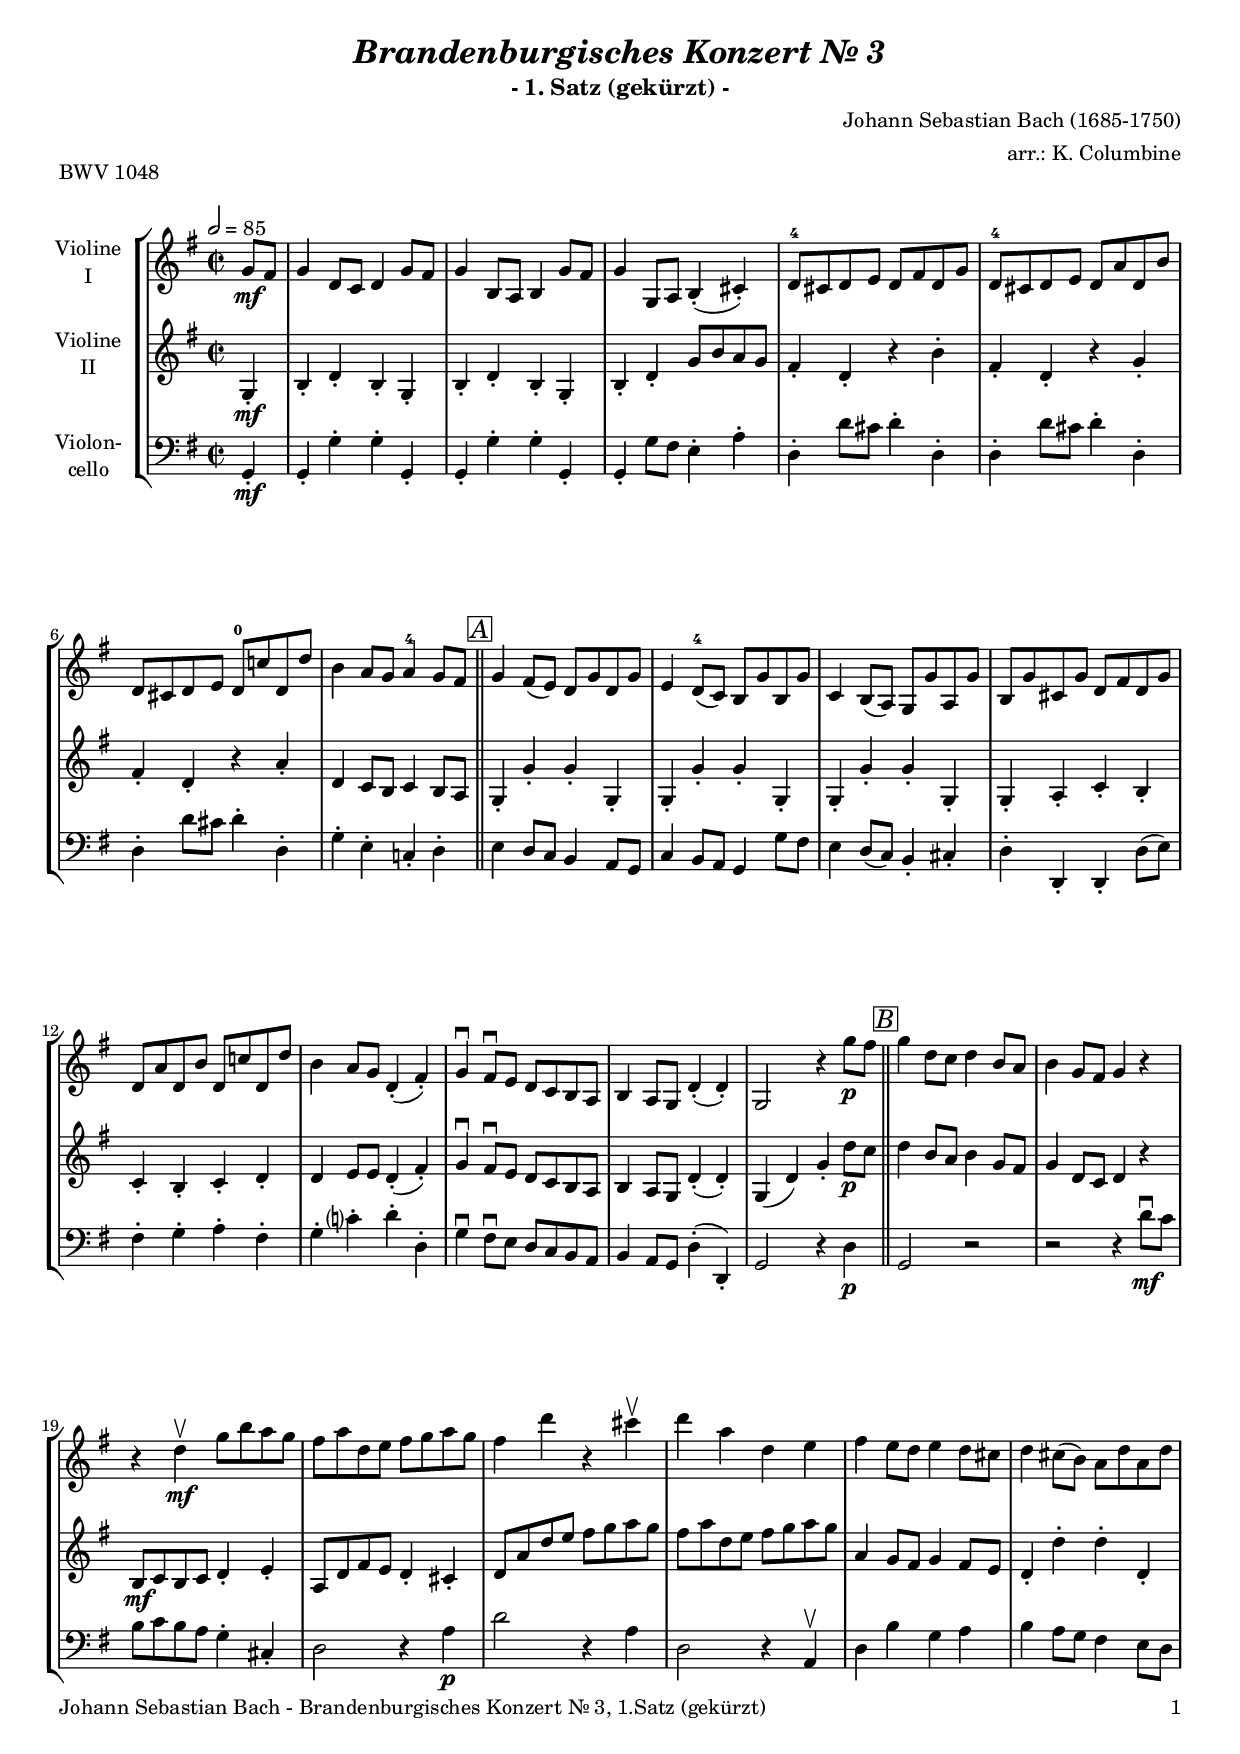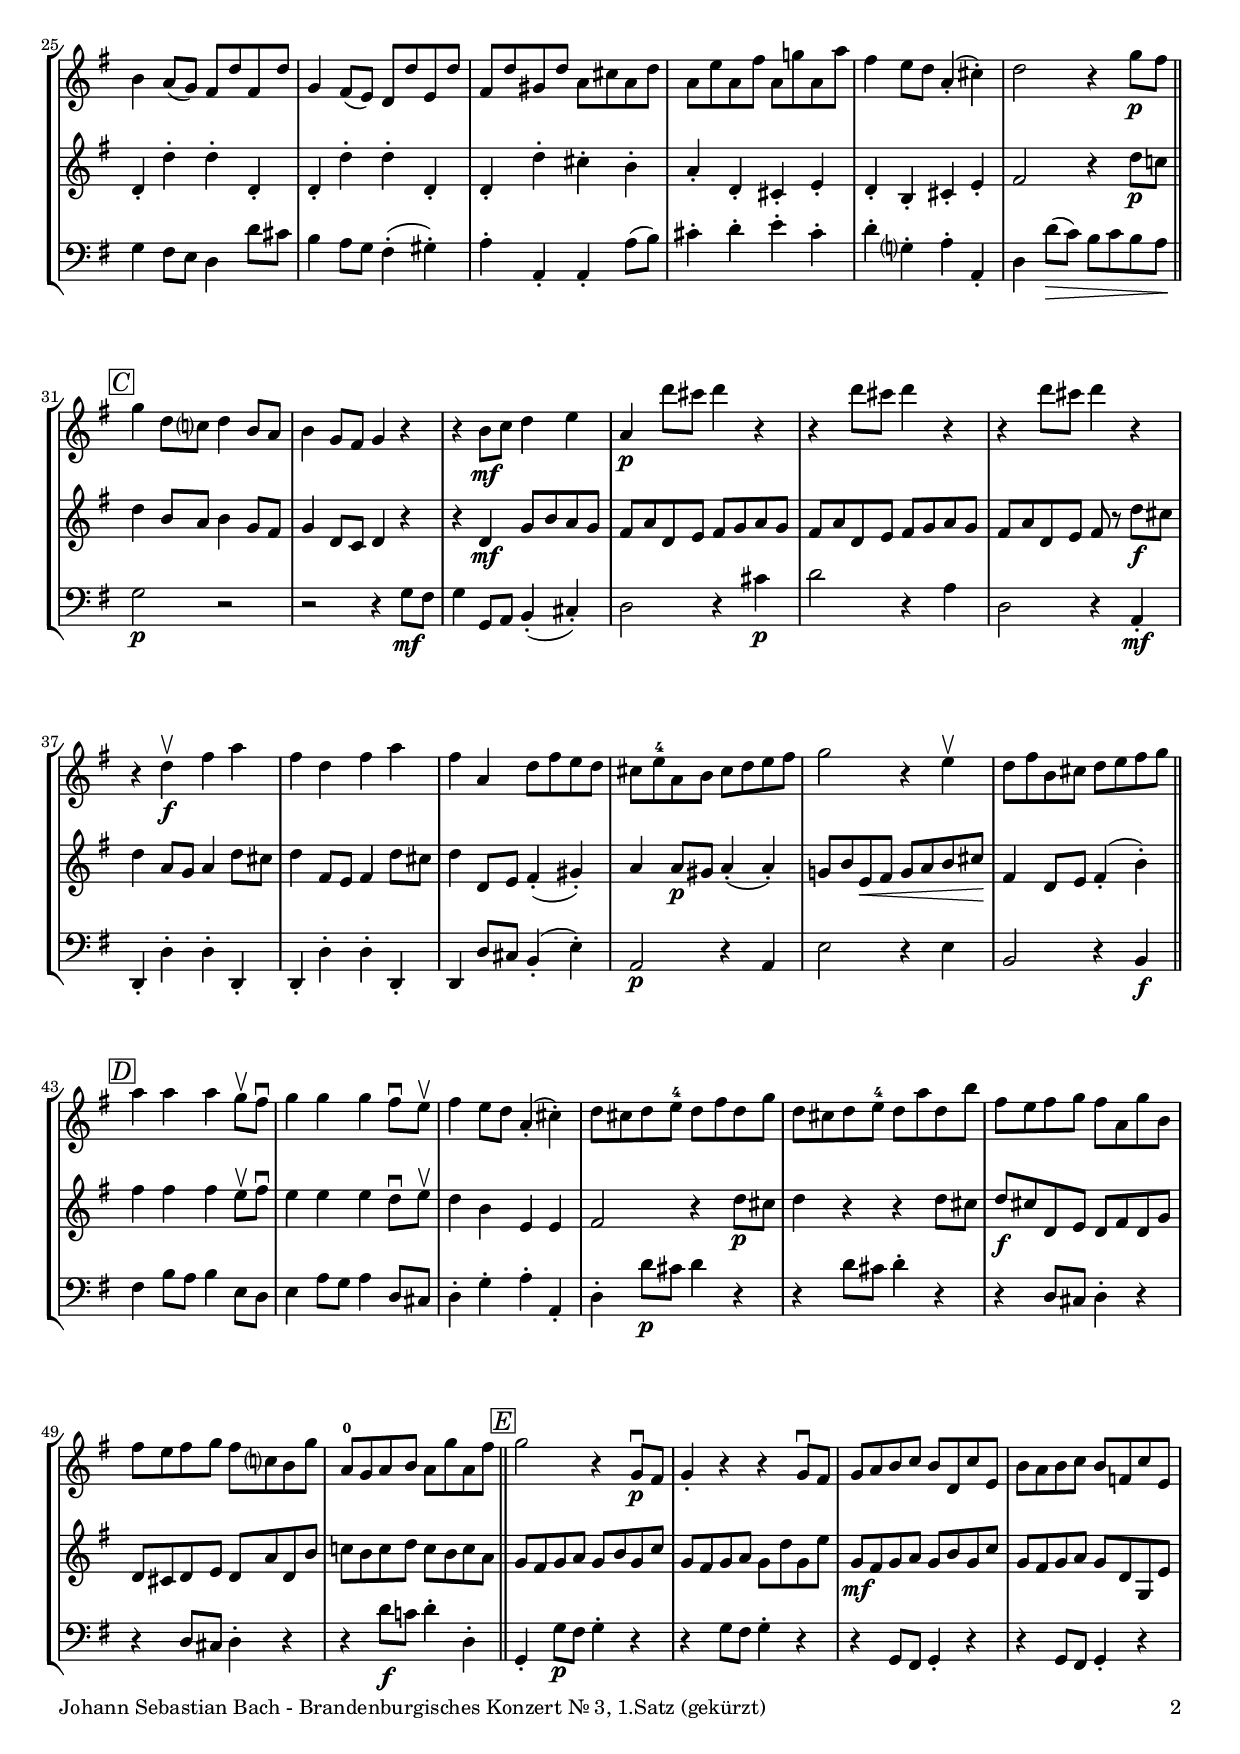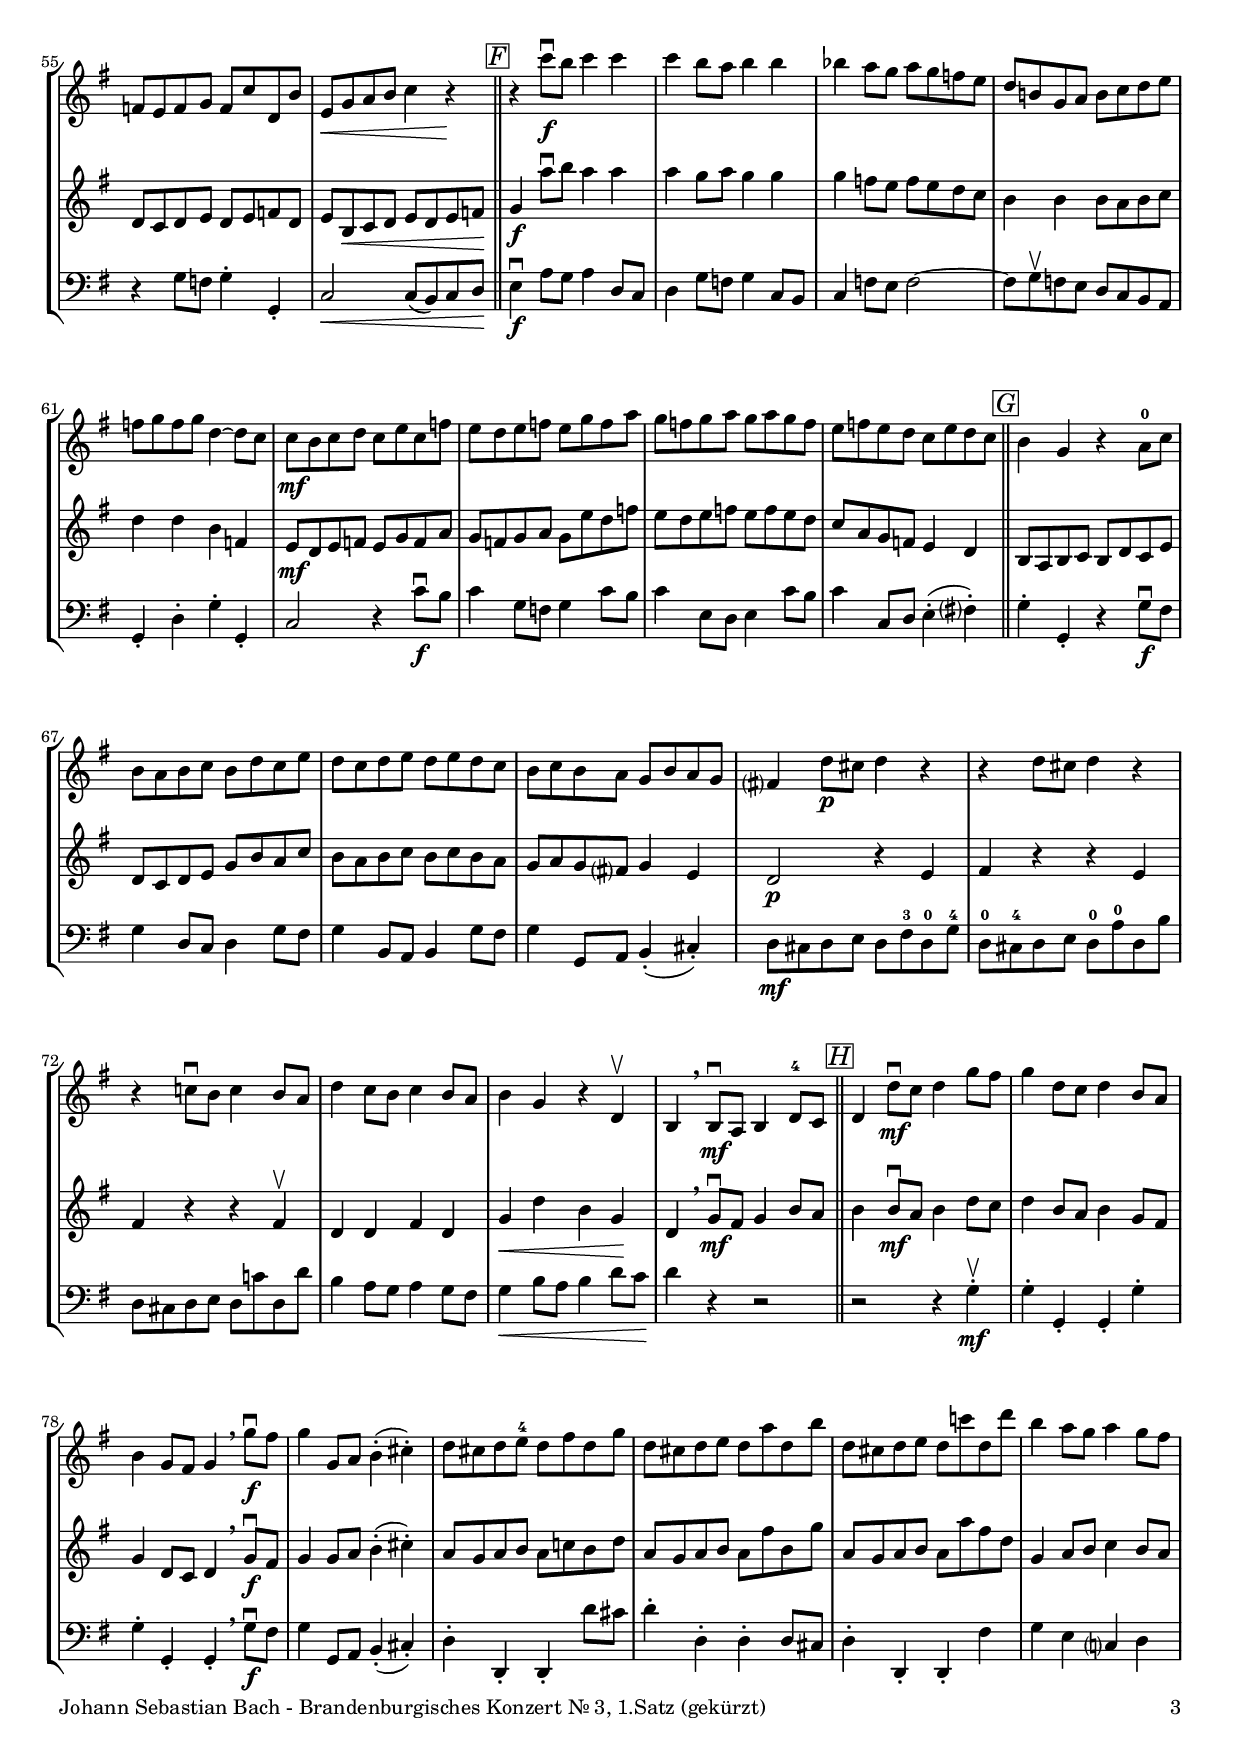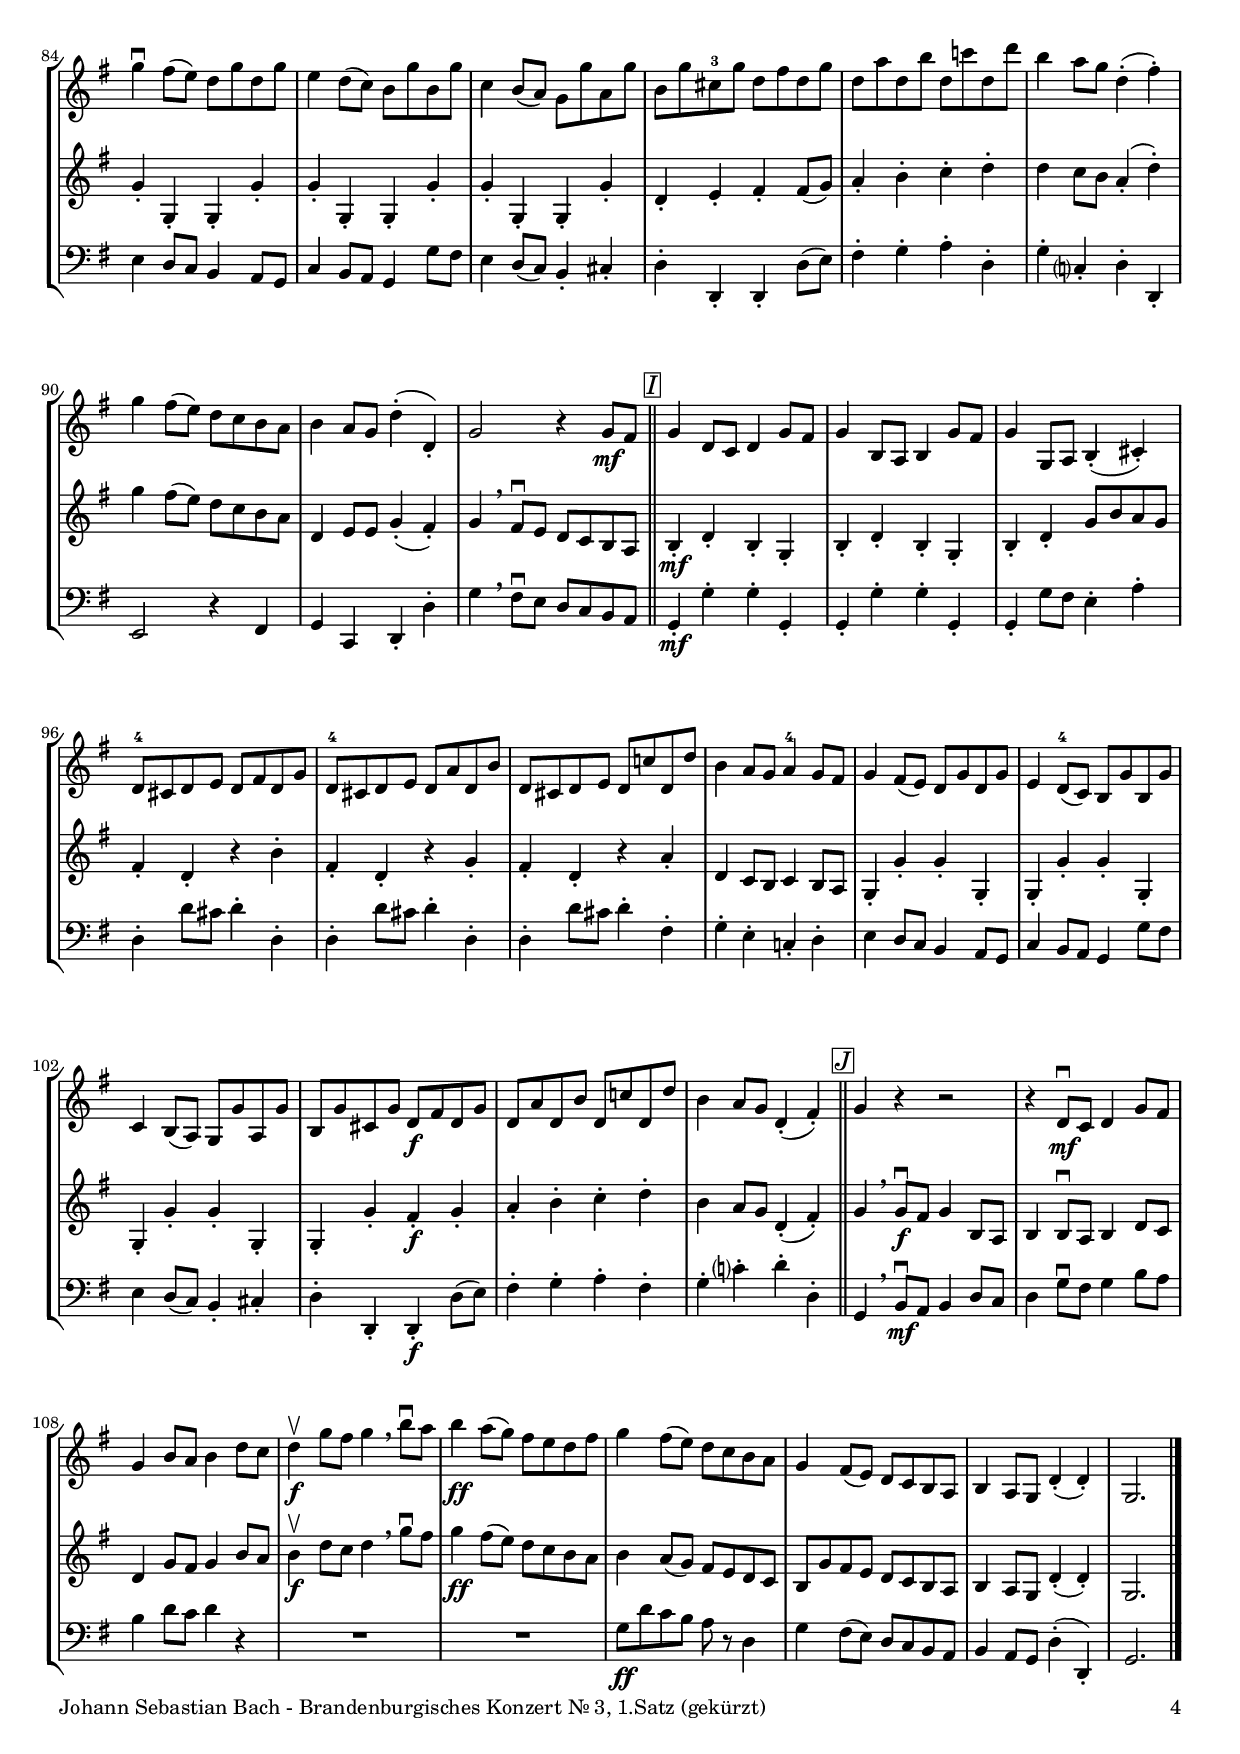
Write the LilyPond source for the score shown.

\version "2.24.4"
\include "deutsch.ly"
  
#(set-global-staff-size 17.8)

\header {
  title     = \markup \bold \italic "Brandenburgisches Konzert Nr. 3"
  subtitle  = "- 1. Satz (gekürzt) -"
  composer  = "Johann Sebastian Bach (1685-1750)"
  arranger  = "arr.: K. Columbine"
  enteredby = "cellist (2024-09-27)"
  piece     = "BWV 1048"
}

voiceconsts = {
  \key g \major
  \time 2/2
  \clef "treble"
%  \numericTimeSignature
  \compressEmptyMeasures
% Set default beaming for all staves
%  \set Timing.beamExceptions = #'()
%  \set Timing.baseMoment     = #(ly:make-moment 1 4)
%  \set Timing.beatStructure  = #'(1 1 1)
  \tempo 2=85
}

mivl = "violin"
miva = "viola"
mipz = "pizzicato strings"
mivc = "cello"

boxa = { \bar "||" \mark \markup \box \italic "A" }
boxb = { \bar "||" \mark \markup \box \italic "B" }
boxc = { \bar "||" \mark \markup \box \italic "C" }
boxd = { \bar "||" \mark \markup \box \italic "D" }
boxe = { \bar "||" \mark \markup \box \italic "E" }
boxf = { \bar "||" \mark \markup \box \italic "F" }
boxg = { \bar "||" \mark \markup \box \italic "G" }
boxh = { \bar "||" \mark \markup \box \italic "H" }
boxi = { \bar "||" \mark \markup \box \italic "I" }
boxj = { \bar "||" \mark \markup \box \italic "J" }

va = \relative c'' {
  \voiceconsts

  \partial 4 g8\mf fis
  g4 d8 c d4 g8 fis
  g4 h,8 a h4 g'8 fis
  g4 g,8 a h4(-. cis)-.

  d8-4 cis d e d fis d g
  d-4 cis d e d a' d, h'
  d, cis d e d-0 c'! d, d'

  h4 a8 g a4-4 g8 fis \boxa
  g4 fis8( e) d g d g
  e4 d8(-4 c) h g' h, g'
  c,4 h8( a) g g' a, g'

  h, g' cis, g' d fis d g
  d a' d, h' d, c'! d, d'
  h4 a8 g d4(-. fis)-.
  g\downbow fis8\downbow e d c h a

  h4 a8 g d'4(-. d)-.
  g,2 r4 g''8\p fis \boxb
  g4 d8 c d4 h8 a
  h4 g8 fis g4 r

  r d'\upbow\mf g8 h a g
  fis a d, e fis g a g
  fis4 d' r cis\upbow
  d a d, e

  fis e8 d e4 d8 cis
  d4 cis8( h) a d a d
  h4 a8( g) fis d' fis, d'
  g,4 fis8( e) d d' e, d'

  fis, d' gis, d' a cis a d
  a e' a, fis' a, g'! a, a'
  fis4 e8 d a4(-. cis)-.
  d2 r4 g8\p fis \boxc

  g4 d8 c? d4 h8 a
  h4 g8 fis g4 r
  r h8\mf c d4 e
  a,\p d'8 cis d4 r

  r d8 cis d4 r
  r d8 cis d4 r
  r d,\upbow\f fis a
  fis d fis a

  fis a, d8 fis e d
  cis e-4 a, h cis d e fis
  g2 r4 e\upbow
  d8 fis h, cis d e fis g \boxd

  a4 a a g8\upbow fis\downbow
  g4 g g fis8\downbow e\upbow
  fis4 e8 d a4(-. cis)-.
  d8 cis d e-4 d fis d g

  d cis d e-4 d a' d, h'
  fis e fis g fis a, g' h,
  fis' e fis g fis c? h g'

  a,-0 g a h a g' a, fis' \boxe
  g2 r4 g,8\downbow\p fis
  g4-. r r g8\downbow fis
  g a h c h d, c' e,

  h' a h c h f c' e,
  f e f g f c' d, h'
  e,\< g a h c4 r\! \boxf

  r c'8\downbow\f h c4 c
  c h8 a h4 h
  b a8 g a g f e
  d h! g a h c d e

  f g f g d4~ d8 c
  c\mf h c d c e c f
  e d e f e g f a

  g f g a g a g f
  e f e d c e d c \boxg
  h4 g r a8-0 c

  h a h c h d c e
  d c d e d e d c
  h c h a g h a g
  fis?4 d'8\p cis d4 r

  r d8 cis d4 r
  r c!8\downbow h c4 h8 a
  d4 c8 h c4 h8 a
  h4 g r d\upbow

  h \breathe h8\downbow\mf a h4 d8-4 c \boxh
  d4 d'8\downbow\mf c d4 g8 fis
  g4 d8 c d4 h8 a
  h4 g8 fis g4 \breathe g'8\downbow\f fis
  g4 g,8 a h4(-. cis)-.

  d8 cis d e-4 d fis d g
  d cis d e d a' d, h'
  d, cis d e d c'! d, d'

  h4 a8 g a4 g8 fis
  g4\downbow fis8( e) d g d g
  e4 d8( c) h g' h, g'
  c,4 h8( a) g g' a, g'

  h, g' cis,-3 g' d fis d g
  d a' d, h' d, c'! d, d'
  h4 a8 g d4(-. fis)-.
  g fis8( e) d c h a
  h4 a8 g d'4(-. d,)-.

  g2 r4 g8\mf fis
  g4 d8 c d4 g8 fis
  g4 h,8 a h4 g'8 fis
  g4 g,8 a h4(-. cis)-.

  d8-4 cis d e d fis d g
  d-4 cis d e d a' d, h'
  d, cis d e d c'! d, d'

  h4 a8 g a4-4 g8 fis
  g4 fis8( e) d g d g
  e4 d8(-4 c) h g' h, g'
  c,4 h8( a) g g' a, g'

  h, g' cis, g' d\f fis d g
  d a' d, h' d, c'! d, d'
  h4 a8 g d4(-. fis)-. \boxj
  g r r2

  r4 d8\downbow\mf c d4 g8 fis
  g4 h8 a h4 d8 c
  d4\upbow\f g8 fis g4 \breathe h8\downbow a
  h4\ff a8( g) fis e d fis

  g4 fis8( e) d c h a
  g4 fis8( e) d c h a
  h4 a8 g d'4(-. d)-.
  \partial 2. g,2. \bar "|."
}

vb = \relative c' {
  \voiceconsts

  \partial 4 g4-.\mf
  h-. d-. h-. g-.
  h-. d-. h-. g-.
  h-. d-. g8 h a g

  fis4-. d-. r h'-.
  fis-. d-. r g-.
  fis-. d-. r a'-.

  d, c8 h c4 h8 a \boxa
  g4-. g'-. g-. g,-.
  g-. g'-. g-. g,-.
  g-. g'-. g-. g,-.

  g-. a-. c-. h-.
  c-. h-. c-. d-.
  d e8 e d4(-. fis)-.
  g4\downbow fis8\downbow e d c h a

  h4 a8 g d'4(-. d)-.
  g,( d') g-. d'8\p c \boxb
  d4 h8 a h4 g8 fis
  g4 d8 c d4 r

  h8\mf c h c d4-. e-.
  a,8 d fis e d4-. cis-.
  d8 a' d e fis g a g
  fis a d, e fis g a g

  a,4 g8 fis g4 fis8 e
  d4-. d'-. d-. d,-.
  d-. d'-. d-. d,-.
  d-. d'-. d-. d,-.

  d-. d'-. cis-. h-.
  a-. d,-. cis-. e-.
  d-. h-. cis-. e-.
  fis2 r4 d'8\p c! \boxc

  d4 h8 a h4 g8 fis
  g4 d8 c d4 r
  r d\mf g8 h a g
  fis a d, e fis g a g

  fis a d, e fis g a g
  fis a d, e fis r d'\f cis
  d4 a8 g a4 d8 cis
  d4 fis,8 e fis4 d'8 cis

  d4 d,8 e fis4(-. gis)-.
  a a8\p gis a4(-. a)-.
  g!8 h e,\< fis g a h cis\!
  fis,4 d8 e fis4(-. h)-. \boxd

  fis' fis fis e8\upbow fis\downbow
  e4 e e d8\downbow e\upbow
  d4 h e, e
  fis2 r4 d'8\p cis

  d4 r r d8 cis
  d\f cis d, e d fis d g
  d cis d e d a' d, h'

  c! h c d c h c a \boxe
  g fis g a g h g c
  g fis g a g d' g, e'
  g,\mf fis g a g h g c

  g fis g a g d g, e'
  d c d e d e f d
  e h\< c d e d e f\! \boxf

  g4\f a'8\downbow h a4 a
  a g8 a g4 g
  g f8 e f e d c
  h4 h h8 a h c

  d4 d h f
  e8\mf d e f e g f a
  g f g a g e' d f

  e d e f e f e d
  c a g f e4 d \boxg
  h8 a h c h d c e

  d c d e g h a c
  h a h c h c h a
  g a g fis? g4 e
  d2\p r4 e

  fis r r e
  fis r r fis\upbow
  d d fis d
  g\< d' h g\!

  d \breathe g8\downbow\mf fis g4 h8 a \boxh
  h4 h8\downbow\mf a h4 d8 c
  d4 h8 a h4 g8 fis
  g4 d8 c d4 \breathe g8\downbow\f fis
  g4 g8 a h4(-. cis)-.

  a8 g a h a c! h d
  a g a h a fis' h, g'
  a, g a h a a' fis d

  g,4 a8 h c4 h8 a
  g4-. g,-. g-. g'-.
  g-. g,-. g-. g'-.
  g-. g,-. g-. g'-.

  d-. e-. fis-. fis8( g)
  a4-. h-. c-. d-.
  d c8 h a4(-. d)-.
  g fis8( e) d c h a
  d,4 e8 e g4(-. fis)-.

  g \breathe fis8\downbow e d c h a \boxi
  h4-.\mf d-. h-. g-.
  h-. d-. h-. g-.
  h-. d-. g8 h a g

  fis4-. d-. r h'-.
  fis-. d-. r g-.
  fis-. d-. r a'-.

  d, c8 h c4 h8 a
  g4-. g'-. g-. g,-.
  g-. g'-. g-. g,-.
  g-. g'-. g-. g,-.

  g-. g'-. fis-.\f g-.
  a-. h-. c-. d-.
  h a8 g d4(-. fis)-. \boxj
  g \breathe g8\downbow\f fis g4 h,8 a

  h4 h8\downbow a h4 d8 c
  d4 g8 fis g4 h8 a
  h4\upbow\f d8 c d4 \breathe g8\downbow fis
  g4\ff fis8( e) d c h a

  h4 a8( g) fis e d c
  h g' fis e d c h a
  h4 a8 g d'4(-. d)-.
  \partial 2. g,2. \bar "|."
}

vc = \relative c {
  \voiceconsts
  \clef "bass"
  
  \partial 4 g4-.\mf
  g-. g'-. g-. g,-.
  g-. g'-. g-. g,-.
  g-. g'8 fis e4-. a-.

  d,-. d'8 cis d4-. d,-.
  d-. d'8 cis d4-. d,-.
  d-. d'8 cis d4-. d,-.

  g-. e-. c!-. d-. \boxa
  e d8 c h4 a8 g
  c4 h8 a g4 g'8 fis
  e4 d8( c) h4-. cis-.

  d-. d,-. d-. d'8( e)
  fis4-. g-. a-. fis-.
  g-. c?-. d-. d,-.
  g\downbow fis8\downbow e d c h a

  h4 a8 g d'4(-. d,)-.
  g2 r4 d'\p \boxb
  g,2 r
  r r4 d''8\downbow\mf c

  h c h a g4-. cis,-.
  d2 r4 a'\p
  d2 r4 a
  d,2 r4 a\upbow

  d h' g a
  h a8 g fis4 e8 d
  g4 fis8 e d4 d'8 cis
  h4 a8 g fis4(-. gis)-.

  a-. a,-. a-. a'8( h)
  cis4-. d-. e-. cis-.
  d-. g,?-. a-. a,-.
  d4 d'8(\> c) h c h a\! \boxc

  g2\p r
  r r4 g8\mf fis
  g4 g,8 a h4(-. cis)-.
  d2 r4 cis'\p

  d2 r4 a
  d,2 r4 a-.\mf
  d,-. d'-. d-. d,-.
  d-. d'-. d-. d,-.

  d d'8 cis h4(-. e)-.
  a,2\p r4 a
  e'2 r4 e
  h2 r4 h\f \boxd
  
  fis' h8 a h4 e,8 d
  e4 a8 g a4 d,8 cis
  d4-. g-. a-. a,-.
  d-. d'8\p cis d4 r

  r d8 cis d4-. r
  r d,8 cis d4-. r
  r d8 cis d4-. r

  r d'8\f c! d4-. d,-. \boxe
  g,-. g'8\p fis g4-. r
  r g8 fis g4-. r
  r g,8 fis g4-. r

  r g8 fis g4-. r
  r g'8 f g4-. g,-.
  c2\< c8( h) c d\! \boxf

  e4\downbow\f a8 g a4 d,8 c
  d4 g8 f g4 c,8 h
  c4 f8 e f2~
  f8 g\upbow f e d c h a

  g4-. d'-. g-. g,-.
  c2 r4 c'8\downbow\f h
  c4 g8 f g4 c8 h

  c4 e,8 d e4 c'8 h
  c4 c,8 d e4(-. fis?)-. \boxg
  g-. g,-. r g'8\downbow\f fis

  g4 d8 c d4 g8 fis
  g4 h,8 a h4 g'8 fis
  g4 g,8 a h4(-. cis)-.
  d8\mf cis d e d fis-3 d-0 g-4

  d-0 cis-4 d e d-0 a'-0 d, h'
  d, cis d e d c'! d, d'
  h4 a8 g a4 g8 fis
  g4\< h8 a h4 d8 c\!

  d4 r r2 \boxh
  r r4 g,-.\upbow\mf
  g-. g,-. g-. g'-.
  g-. g,-. g-. \breathe g'8\downbow\f fis
  g4 g,8 a h4(-. cis)-.

  d-. d,-. d-. d''8 cis
  d4-. d,-. d-. d8 cis
  d4-. d,-. d-. fis'

  g e c? d
  e d8 c h4 a8 g
  c4 h8 a g4 g'8 fis
  e4 d8( c) h4-. cis-.

  d-. d,-. d-. d'8( e)
  fis4-. g-. a-. d,-.
  g-. c,?-. d-. d,-.
  e2 r4 fis
  g c, d-. d'-.

  g \breathe fis8\downbow e d c h a \boxi
  g4-.\mf g'-. g-. g,-.
  g-. g'-. g-. g,-.
  g-. g'8 fis e4-. a-.

  d,-. d'8 cis d4-. d,-.
  d-. d'8 cis d4-. d,-.
  d-. d'8 cis d4-. fis,-.

  g-. e-. c!-. d-.
  e d8 c h4 a8 g
  c4 h8 a g4 g'8 fis
  e4 d8( c) h4-. cis-.

  d-. d,-. d-.\f d'8( e)
  fis4-. g-. a-. fis-.
  g-. c?-. d-. d,-. \boxj
  g, \breathe h8\downbow\mf a h4 d8 c

  d4 g8\downbow fis g4 h8 a
  h4 d8 c d4 r
  R1*2

  g,8\ff d' c h a r d,4
  g fis8( e) d c h a
  h4 a8 g d'4(-. d,)-.
  \partial 2. g2. \bar "|."
}


music = \new StaffGroup <<
      \new Staff {
	\set Staff.midiInstrument = \mivl
	\set Staff.instrumentName = \markup \center-column { "Violine" "I" }
	\transpose g g { \va }
      }

      \new Staff {
	\set Staff.midiInstrument = \mivl
	\set Staff.instrumentName = \markup \center-column { "Violine" "II" }
	\transpose g g { \vb }
      }

      \new Staff {
	\set Staff.midiInstrument = \mivc
	\set Staff.instrumentName = \markup \center-column { "Violon-" "cello" }
	\transpose g g { \vc }
      }
>>

\book {
  \paper {
    print-page-number = ##t
    print-first-page-number = ##t
    ragged-last-bottom = ##f
    oddHeaderMarkup = \markup \null
    evenHeaderMarkup = \markup \null
    oddFooterMarkup = \markup {
      \fill-line {
        \if \should-print-page-number
        "Johann Sebastian Bach - Brandenburgisches Konzert Nr. 3, 1.Satz (gekürzt)" \fromproperty #'page:page-number-string
      }
    }
    evenFooterMarkup = \oddFooterMarkup
  } \score {
    \music
    \layout {}
  }

  \score {
    \unfoldRepeats \music

    \midi {
      \context {
        \Score
      }
    }
  }
}
